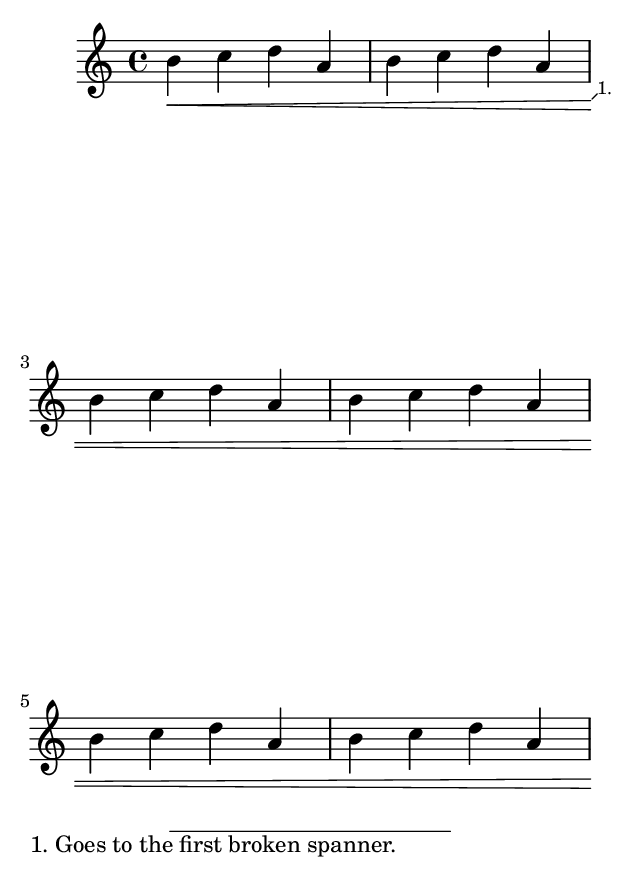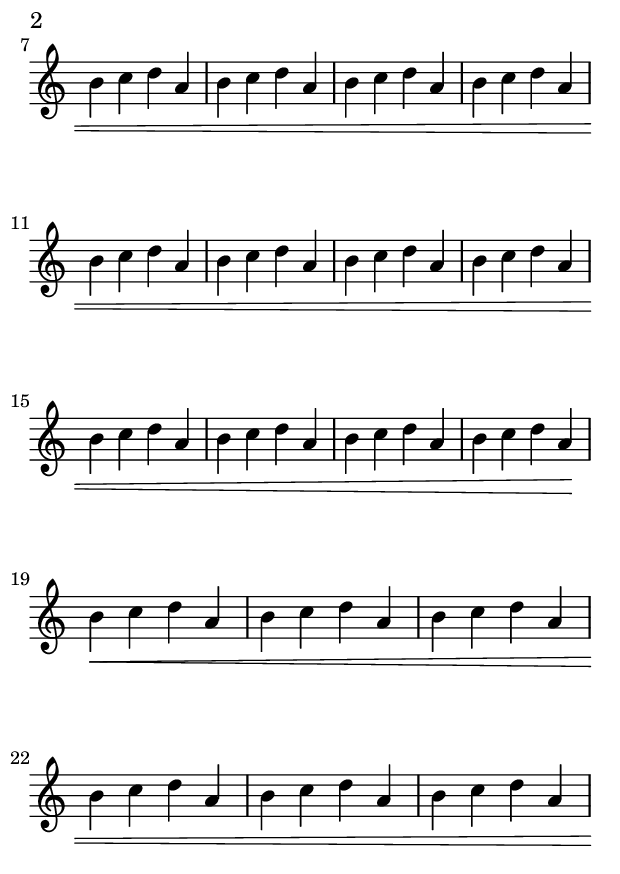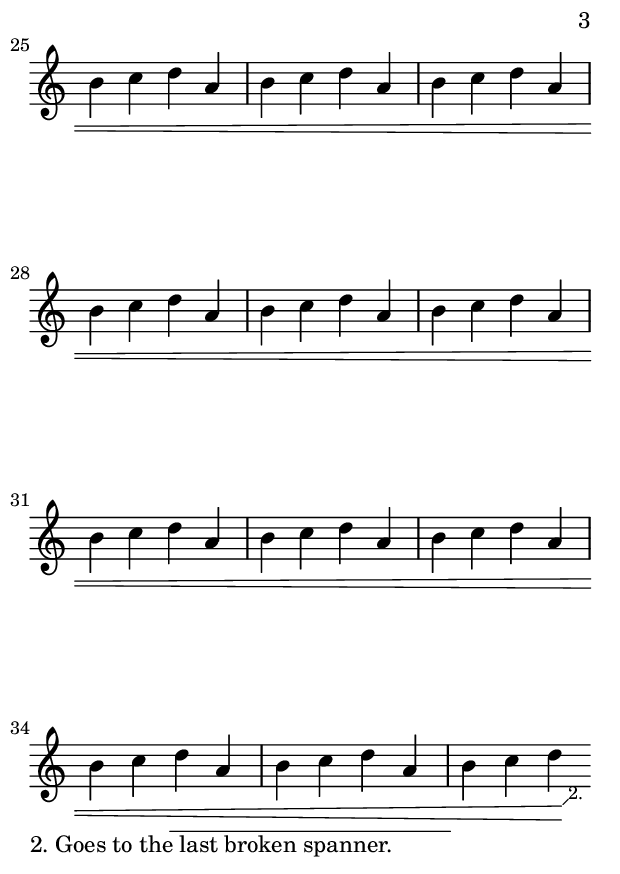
\version "2.15.39"
\header {
  texidoc = "Footnotes are annotated at the correct place, and the
annotation goes to the correct page."
}

#(set-default-paper-size "a6")

\paper {
  ragged-last-bottom = ##f
}

\book {

\relative c'' {
\footnote
              \markup { \tiny "1." }
              #'(0.5 . 0.5) #'Hairpin
              \markup { 1. \justify { Goes to the first broken spanner. } } \default
b4\< c d a
b c d a
b c d a
b c d a
b c d a
b c d a \break \pageBreak
b c d a
b c d a
b c d a
b c d a
b c d a
b c d a
b c d a
b c d a
b c d a
b c d a
b c d a
b c d a\!

\once \override FootnoteSpanner #'spanner-placement = #RIGHT
\footnote
              \markup { \tiny "2." }
              #'(0.5 . 0.5) #'Hairpin
              \markup { 2. \justify { Goes to the last broken spanner. } } \default
b4\< c d a
b c d a
b c d a
b c d a
b c d a
b c d a \break \pageBreak
b c d a
b c d a
b c d a
b c d a
b c d a
b c d a
b c d a
b c d a
b c d a
b c d a
b c d a
b c d\!
}}
